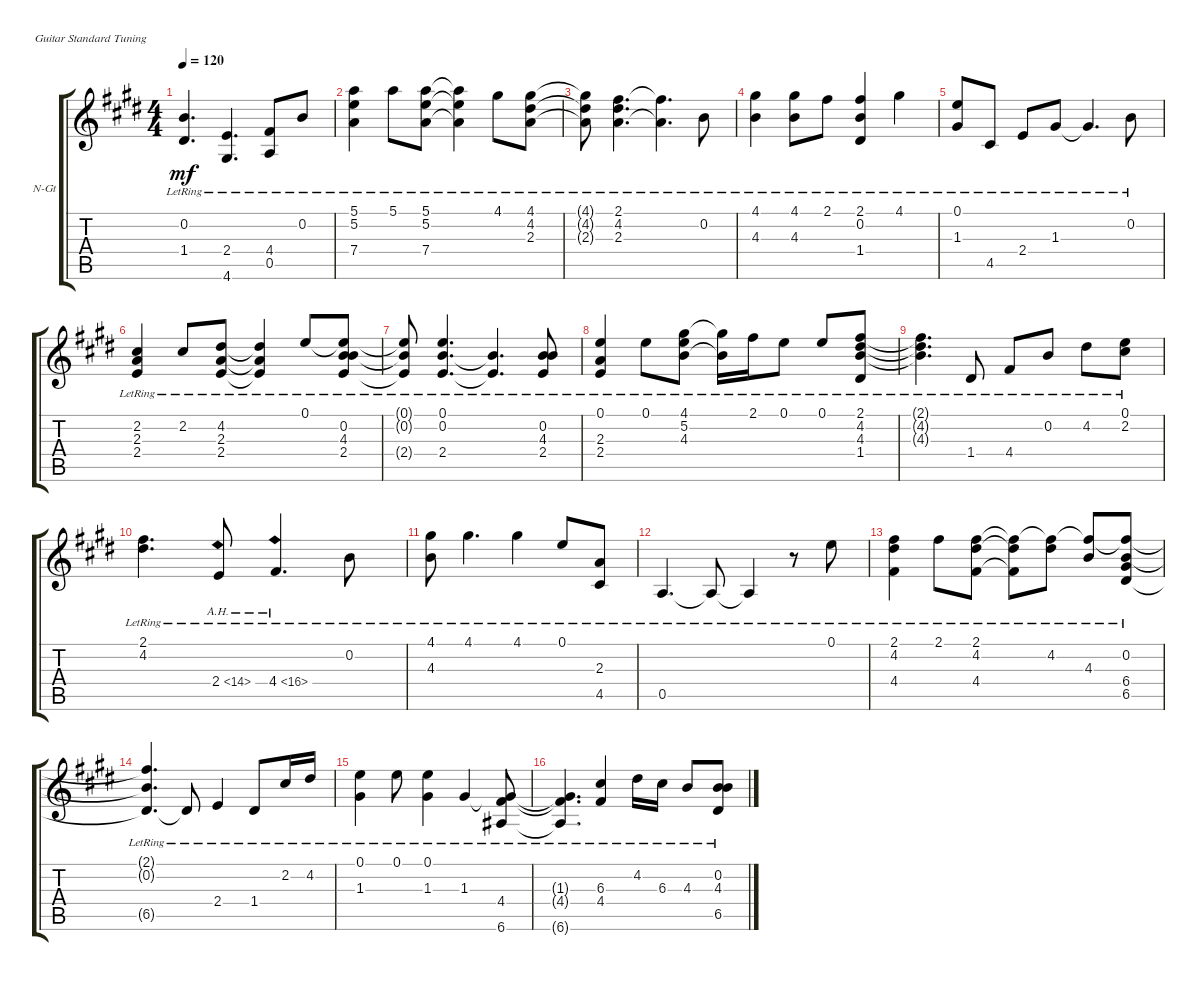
\bracketExtendMode groupsimilarinstruments
\firstSystemTrackNameOrientation horizontal
\otherSystemsTrackNameOrientation horizontal
\track ("guitar standard" "N-Gt") {instrument acousticguitarnylon}
\staff {score tabs}
\tuning (E4 B3 G3 D3 A2 E2)
\ts (4 4)
\tempo 120
\clef g2
\ks e
(0.2{lr} 1.4{lr}).4{d dy mf} (2.4{lr} 4.6{lr}).4{d} (4.4{lr} 0.5{lr}).8 0.2{lr}.8 |
(5.1{lr} 5.2{lr} 7.4{lr}).4 5.1{lr}.8 (5.1{lr} 5.2{lr} 7.4{lr}).8 (5.1{lr t} 5.2{lr t} 7.4{lr t}).4 4.1{lr}.8 (4.1{lr} 4.2{lr} 2.3{lr}).8 |
(4.1{lr t} 4.2{lr t} 2.3{lr t}).8 (2.1{lr} 4.2{lr} 2.3{lr}).4{d} (2.1{lr t} 2.3{lr t}).4{d} 0.2{lr}.8 |
(4.1{lr} 4.3{lr}).4 (4.1{lr} 4.3{lr}).8 2.1{lr}.8 (2.1{lr} 0.2{lr} 1.4{lr}).4 4.1{lr}.4 |
(0.1{lr} 1.3{lr}).8 4.5{lr}.8 2.4{lr}.8 1.3{lr}.8 1.3{lr t}.4{d} 0.2{lr}.8 |
(2.2{lr} 2.3{lr} 2.4{lr}).4 2.2{lr}.8 (4.2{lr} 2.3{lr} 2.4{lr}).8 (4.2{lr t} 2.3{lr t} 2.4{lr t}).4 0.1{lr}.8 (0.2{lr} 4.3{lr} 2.4{lr} 0.1{lr t}).8 |
(0.1{lr t} 0.2{lr t} 2.4{lr t}).8 (0.1{lr} 0.2{lr} 2.4{lr}).4{d} (0.2{lr t} 2.4{lr t}).4{d} (0.2{lr} 4.3{lr} 2.4{lr}).8 |
(0.1{lr} 2.3{lr} 2.4{lr}).4 0.1{lr}.8 (4.1{lr} 5.2{lr} 4.3{lr}).8 (4.1{lr t} 4.3{lr t}).16 2.1{lr}.16 0.1{lr}.8 0.1{lr}.8 (2.1{lr} 4.2{lr} 4.3{lr} 1.4{lr}).8 |
(2.1{lr t} 4.2{lr t} 4.3{lr t}).4{d} 1.4{lr}.8 4.4{lr}.8 0.2{lr}.8 4.2{lr}.8 (0.1{lr} 2.2{lr}).8 |
(2.1{lr} 4.2{lr}).4{d} 2.4{ah 12 lr}.8 4.4{ah 12 lr}.4{d} 0.2{lr}.8 |
(4.1{lr} 4.3{lr}).8 4.1{lr}.4{d} 4.1{lr}.4 0.1{lr}.8 (2.3{lr} 4.5{lr}).8 |
0.5{lr}.4{d} 0.5{lr t}.8 0.5{lr t}.4 r.8 0.1{lr}.8 |
(2.1{lr} 4.2{lr} 4.4{lr}).4 2.1{lr}.8 (2.1{lr} 4.2{lr} 4.4{lr}).8 (4.2{lr t} 4.4{lr t} 2.1{lr t}).8 (4.2{lr} 2.1{lr t}).8 (4.3{lr} 2.1{lr t}).8 (0.2{lr} 6.4{lr} 6.5{lr} 2.1{lr t}).8 |
(2.1{lr t} 0.2{lr t} 6.5{lr t}).4{d} 6.5{lr t}.8 2.4{lr}.4 1.4{lr}.8 2.2{lr}.16 4.2{lr}.16 |
(0.1{lr} 1.3{lr}).4 0.1{lr}.8 (0.1{lr} 1.3{lr}).4 1.3{lr}.4 (4.4{lr} 6.6{lr} 1.3{lr t}).8 |
(1.3{lr t} 4.4{lr t} 6.6{lr t}).4{d} (6.3{lr} 4.4{lr}).4 4.2{lr}.16 6.3{lr}.16 4.3{lr}.8 (0.2{lr} 4.3{lr} 6.5{lr}).8
